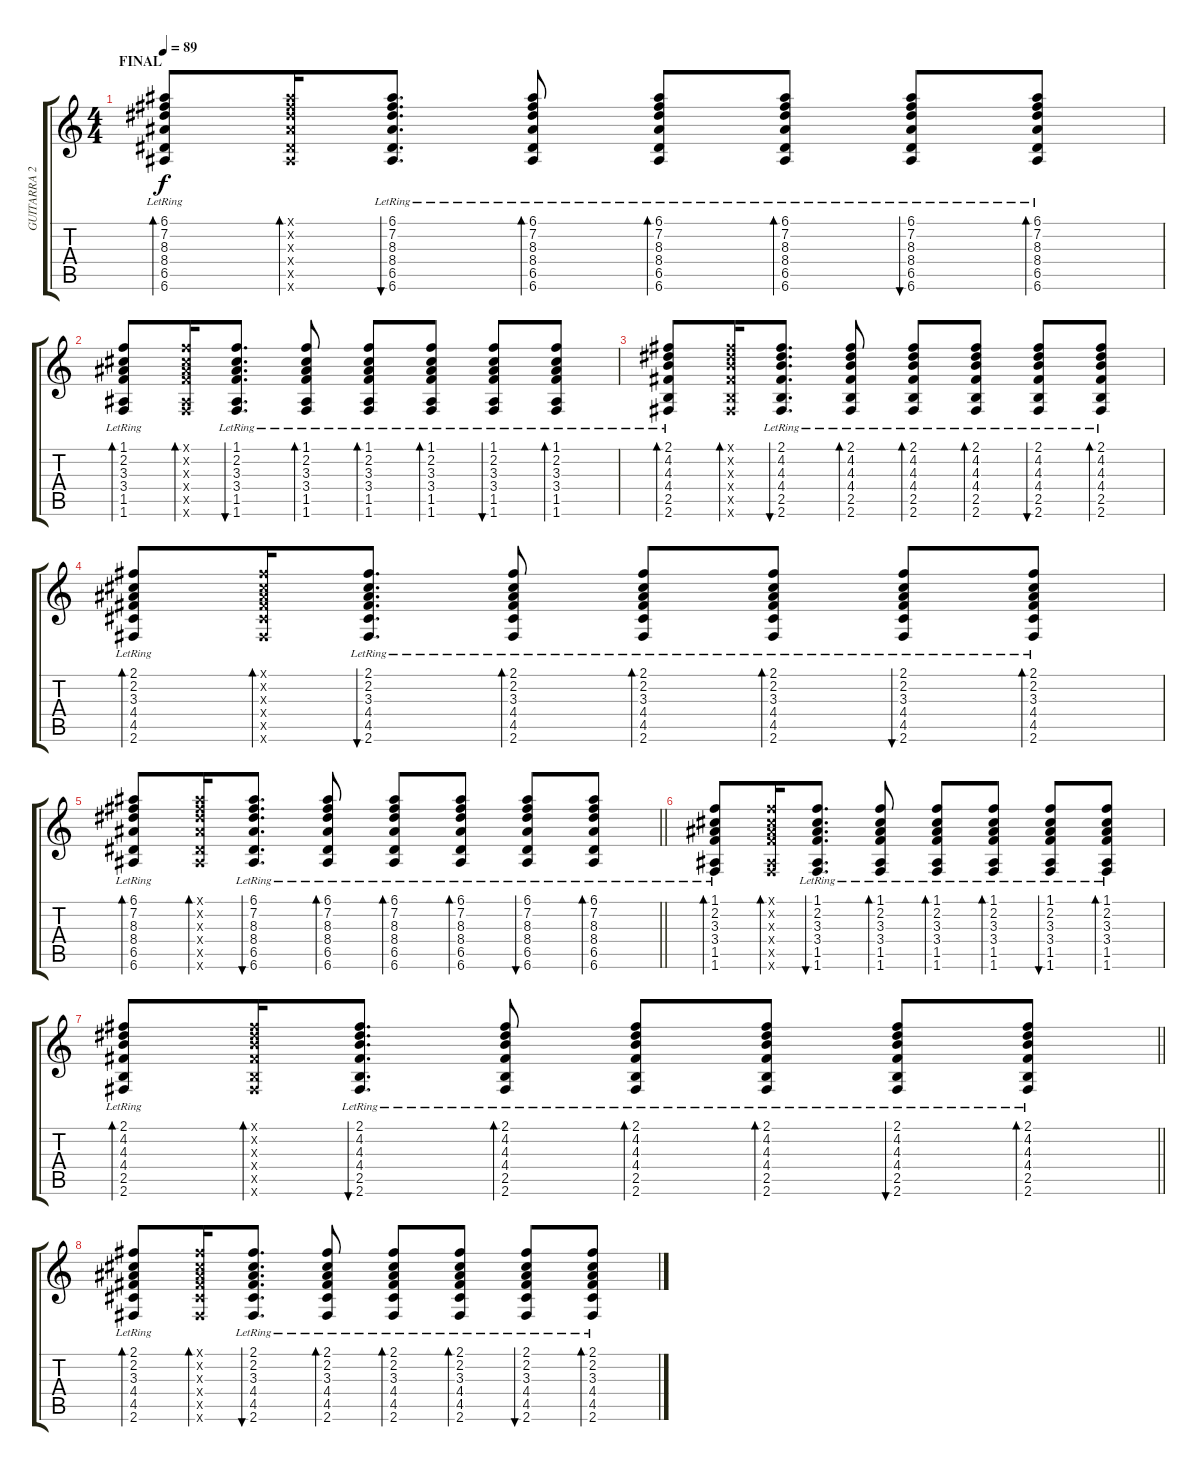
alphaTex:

\track ("GUITARRA 2" "GUITARRA 2") {instrument acousticguitarsteel}
\staff {score tabs}
\tuning (E4 B3 G3 D3 A2 E2) {hide}
\ts (4 4)
\section ("" "FINAL")
\tempo 89
\clef g2
\ks c
(6.1{lr} 7.2{lr} 8.3{lr} 8.4{lr} 6.5{lr} 6.6{lr}).8{bd 60 dy f} (6.1{x} 7.2{x} 8.3{x} 8.4{x} 6.5{x} 6.6{x}).16{bd 60} (6.1{lr} 7.2{lr} 8.3{lr} 8.4{lr} 6.5{lr} 6.6{lr}).8{d bu 60} (6.1{lr} 7.2{lr} 8.3{lr} 8.4{lr} 6.5{lr} 6.6{lr}).8{bd 60} (6.1{lr} 7.2{lr} 8.3{lr} 8.4{lr} 6.5{lr} 6.6{lr}).8{bd 60} (6.1{lr} 7.2{lr} 8.3{lr} 8.4{lr} 6.5{lr} 6.6{lr}).8{bd 60} (6.1{lr} 7.2{lr} 8.3{lr} 8.4{lr} 6.5{lr} 6.6{lr}).8{bu 60} (6.1{lr} 7.2{lr} 8.3{lr} 8.4{lr} 6.5{lr} 6.6{lr}).8{bd 60} |
(1.1{lr} 2.2{lr} 3.3{lr} 3.4{lr} 1.5{lr} 1.6{lr}).8{bd 60} (1.1{x} 2.2{x} 3.3{x} 3.4{x} 1.5{x} 1.6{x}).16{bd 60} (1.1{lr} 2.2{lr} 3.3{lr} 3.4{lr} 1.5{lr} 1.6{lr}).8{d bu 60} (1.1{lr} 2.2{lr} 3.3{lr} 3.4{lr} 1.5{lr} 1.6{lr}).8{bd 60} (1.1{lr} 2.2{lr} 3.3{lr} 3.4{lr} 1.5{lr} 1.6{lr}).8{bd 60} (1.1{lr} 2.2{lr} 3.3{lr} 3.4{lr} 1.5{lr} 1.6{lr}).8{bd 60} (1.1{lr} 2.2{lr} 3.3{lr} 3.4{lr} 1.5{lr} 1.6{lr}).8{bu 60} (1.1{lr} 2.2{lr} 3.3{lr} 3.4{lr} 1.5{lr} 1.6{lr}).8{bd 60} |
(2.1{lr} 4.2{lr} 4.3{lr} 4.4{lr} 2.5{lr} 2.6{lr}).8{bd 60} (2.1{x} 4.2{x} 4.3{x} 4.4{x} 2.5{x} 2.6{x}).16{bd 60} (2.1{lr} 4.2{lr} 4.3{lr} 4.4{lr} 2.5{lr} 2.6{lr}).8{d bu 60} (2.1{lr} 4.2{lr} 4.3{lr} 4.4{lr} 2.5{lr} 2.6{lr}).8{bd 60} (2.1{lr} 4.2{lr} 4.3{lr} 4.4{lr} 2.5{lr} 2.6{lr}).8{bd 60} (2.1{lr} 4.2{lr} 4.3{lr} 4.4{lr} 2.5{lr} 2.6{lr}).8{bd 60} (2.1{lr} 4.2{lr} 4.3{lr} 4.4{lr} 2.5{lr} 2.6{lr}).8{bu 60} (2.1{lr} 4.2{lr} 4.3{lr} 4.4{lr} 2.5{lr} 2.6{lr}).8{bd 60} |
(2.1{lr} 2.2{lr} 3.3{lr} 4.4{lr} 4.5{lr} 2.6{lr}).8{bd 60} (2.1{x} 2.2{x} 3.3{x} 4.4{x} 4.5{x} 2.6{x}).16{bd 60} (2.1{lr} 2.2{lr} 3.3{lr} 4.4{lr} 4.5{lr} 2.6{lr}).8{d bu 60} (2.1{lr} 2.2{lr} 3.3{lr} 4.4{lr} 4.5{lr} 2.6{lr}).8{bd 60} (2.1{lr} 2.2{lr} 3.3{lr} 4.4{lr} 4.5{lr} 2.6{lr}).8{bd 60} (2.1{lr} 2.2{lr} 3.3{lr} 4.4{lr} 4.5{lr} 2.6{lr}).8{bd 60} (2.1{lr} 2.2{lr} 3.3{lr} 4.4{lr} 4.5{lr} 2.6{lr}).8{bu 60} (2.1{lr} 2.2{lr} 3.3{lr} 4.4{lr} 4.5{lr} 2.6{lr}).8{bd 60} |
\barLineRight lightlight
(6.1{lr} 7.2{lr} 8.3{lr} 8.4{lr} 6.5{lr} 6.6{lr}).8{bd 60} (6.1{x} 7.2{x} 8.3{x} 8.4{x} 6.5{x} 6.6{x}).16{bd 60} (6.1{lr} 7.2{lr} 8.3{lr} 8.4{lr} 6.5{lr} 6.6{lr}).8{d bu 60} (6.1{lr} 7.2{lr} 8.3{lr} 8.4{lr} 6.5{lr} 6.6{lr}).8{bd 60} (6.1{lr} 7.2{lr} 8.3{lr} 8.4{lr} 6.5{lr} 6.6{lr}).8{bd 60} (6.1{lr} 7.2{lr} 8.3{lr} 8.4{lr} 6.5{lr} 6.6{lr}).8{bd 60} (6.1{lr} 7.2{lr} 8.3{lr} 8.4{lr} 6.5{lr} 6.6{lr}).8{bu 60} (6.1{lr} 7.2{lr} 8.3{lr} 8.4{lr} 6.5{lr} 6.6{lr}).8{bd 60} |
(1.1{lr} 2.2{lr} 3.3{lr} 3.4{lr} 1.5{lr} 1.6{lr}).8{bd 60} (1.1{x} 2.2{x} 3.3{x} 3.4{x} 1.5{x} 1.6{x}).16{bd 60} (1.1{lr} 2.2{lr} 3.3{lr} 3.4{lr} 1.5{lr} 1.6{lr}).8{d bu 60} (1.1{lr} 2.2{lr} 3.3{lr} 3.4{lr} 1.5{lr} 1.6{lr}).8{bd 60} (1.1{lr} 2.2{lr} 3.3{lr} 3.4{lr} 1.5{lr} 1.6{lr}).8{bd 60} (1.1{lr} 2.2{lr} 3.3{lr} 3.4{lr} 1.5{lr} 1.6{lr}).8{bd 60} (1.1{lr} 2.2{lr} 3.3{lr} 3.4{lr} 1.5{lr} 1.6{lr}).8{bu 60} (1.1{lr} 2.2{lr} 3.3{lr} 3.4{lr} 1.5{lr} 1.6{lr}).8{bd 60} |
\barLineRight lightlight
(2.1{lr} 4.2{lr} 4.3{lr} 4.4{lr} 2.5{lr} 2.6{lr}).8{bd 60} (2.1{x} 4.2{x} 4.3{x} 4.4{x} 2.5{x} 2.6{x}).16{bd 60} (2.1{lr} 4.2{lr} 4.3{lr} 4.4{lr} 2.5{lr} 2.6{lr}).8{d bu 60} (2.1{lr} 4.2{lr} 4.3{lr} 4.4{lr} 2.5{lr} 2.6{lr}).8{bd 60} (2.1{lr} 4.2{lr} 4.3{lr} 4.4{lr} 2.5{lr} 2.6{lr}).8{bd 60} (2.1{lr} 4.2{lr} 4.3{lr} 4.4{lr} 2.5{lr} 2.6{lr}).8{bd 60} (2.1{lr} 4.2{lr} 4.3{lr} 4.4{lr} 2.5{lr} 2.6{lr}).8{bu 60} (2.1{lr} 4.2{lr} 4.3{lr} 4.4{lr} 2.5{lr} 2.6{lr}).8{bd 60} |
(2.1{lr} 2.2{lr} 3.3{lr} 4.4{lr} 4.5{lr} 2.6{lr}).8{bd 60} (2.1{x} 2.2{x} 3.3{x} 4.4{x} 4.5{x} 2.6{x}).16{bd 60} (2.1{lr} 2.2{lr} 3.3{lr} 4.4{lr} 4.5{lr} 2.6{lr}).8{d bu 60} (2.1{lr} 2.2{lr} 3.3{lr} 4.4{lr} 4.5{lr} 2.6{lr}).8{bd 60} (2.1{lr} 2.2{lr} 3.3{lr} 4.4{lr} 4.5{lr} 2.6{lr}).8{bd 60} (2.1{lr} 2.2{lr} 3.3{lr} 4.4{lr} 4.5{lr} 2.6{lr}).8{bd 60} (2.1{lr} 2.2{lr} 3.3{lr} 4.4{lr} 4.5{lr} 2.6{lr}).8{bu 60} (2.1{lr} 2.2{lr} 3.3{lr} 4.4{lr} 4.5{lr} 2.6{lr}).8{bd 60}
